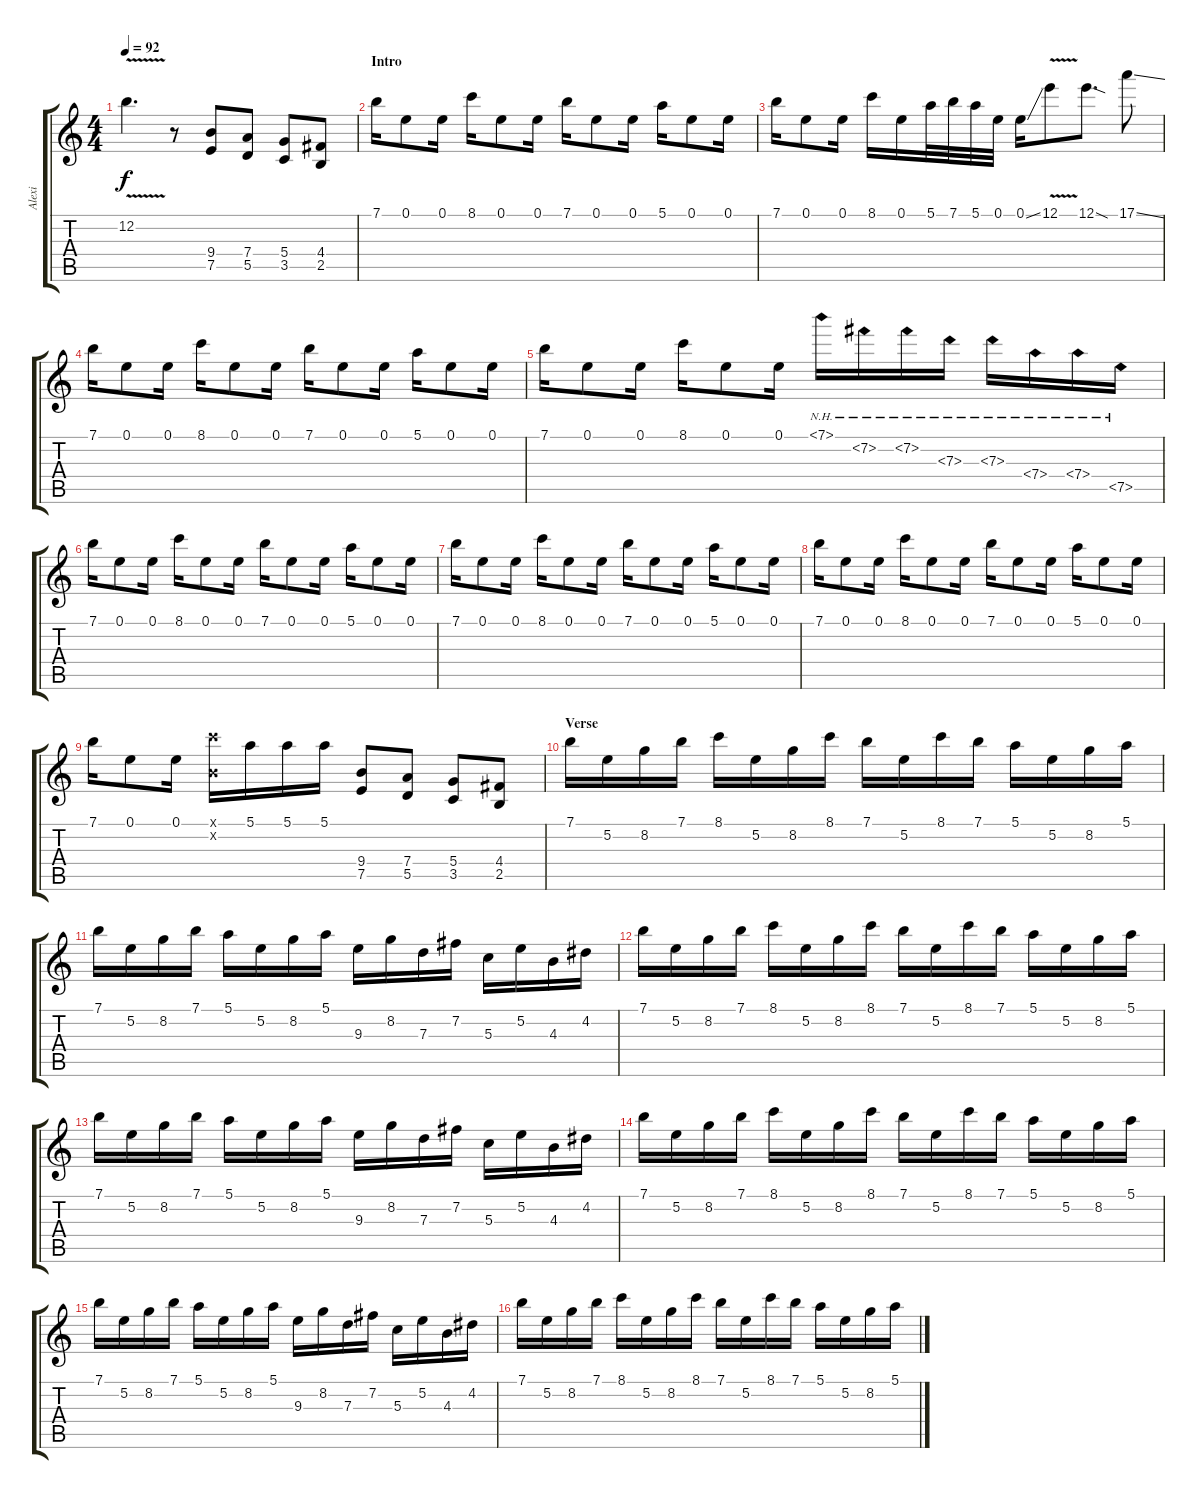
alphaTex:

\track ("Alexi" "Alexi") {instrument distortionguitar}
\staff {score tabs}
\tuning (E4 B3 G3 D3 A2 E2) {hide}
\ts (4 4)
\tempo 92
\clef g2
\ks c
12.2{v}.4{d dy f} r.8 (9.4 7.5).8 (7.4 5.5).8 (5.4 3.5).8 (4.4 2.5).8 |
\section ("" "Intro")
7.1.16 0.1.8 0.1.16 8.1.16 0.1.8 0.1.16 7.1.16 0.1.8 0.1.16 5.1.16 0.1.8 0.1.16 |
7.1.16 0.1.8 0.1.16 8.1.16 0.1.16 5.1.32 7.1.32 5.1.32 0.1.32 0.1{ss}.16 12.1{v}.8 12.1{sod}.8{d} 17.1{ss}.8 |
7.1.16 0.1.8 0.1.16 8.1.16 0.1.8 0.1.16 7.1.16 0.1.8 0.1.16 5.1.16 0.1.8 0.1.16 |
7.1.16 0.1.8 0.1.16 8.1.16 0.1.8 0.1.16 7.1{nh}.16 7.2{nh}.16 7.2{nh}.16 7.3{nh}.16 7.3{nh}.16 7.4{nh}.16 7.4{nh}.16 7.5{nh}.16 |
7.1.16 0.1.8 0.1.16 8.1.16 0.1.8 0.1.16 7.1.16 0.1.8 0.1.16 5.1.16 0.1.8 0.1.16 |
7.1.16 0.1.8 0.1.16 8.1.16 0.1.8 0.1.16 7.1.16 0.1.8 0.1.16 5.1.16 0.1.8 0.1.16 |
7.1.16 0.1.8 0.1.16 8.1.16 0.1.8 0.1.16 7.1.16 0.1.8 0.1.16 5.1.16 0.1.8 0.1.16 |
7.1.16 0.1.8 0.1.16 (8.1{x} 0.2{x}).16 5.1.16 5.1.16 5.1.16 (9.4 7.5).8 (7.4 5.5).8 (5.4 3.5).8 (4.4 2.5).8 |
\section ("" "Verse")
7.1.16 5.2.16 8.2.16 7.1.16 8.1.16 5.2.16 8.2.16 8.1.16 7.1.16 5.2.16 8.1.16 7.1.16 5.1.16 5.2.16 8.2.16 5.1.16 |
7.1.16 5.2.16 8.2.16 7.1.16 5.1.16 5.2.16 8.2.16 5.1.16 9.3.16 8.2.16 7.3.16 7.2.16 5.3.16 5.2.16 4.3.16 4.2.16 |
7.1.16 5.2.16 8.2.16 7.1.16 8.1.16 5.2.16 8.2.16 8.1.16 7.1.16 5.2.16 8.1.16 7.1.16 5.1.16 5.2.16 8.2.16 5.1.16 |
7.1.16 5.2.16 8.2.16 7.1.16 5.1.16 5.2.16 8.2.16 5.1.16 9.3.16 8.2.16 7.3.16 7.2.16 5.3.16 5.2.16 4.3.16 4.2.16 |
7.1.16 5.2.16 8.2.16 7.1.16 8.1.16 5.2.16 8.2.16 8.1.16 7.1.16 5.2.16 8.1.16 7.1.16 5.1.16 5.2.16 8.2.16 5.1.16 |
7.1.16 5.2.16 8.2.16 7.1.16 5.1.16 5.2.16 8.2.16 5.1.16 9.3.16 8.2.16 7.3.16 7.2.16 5.3.16 5.2.16 4.3.16 4.2.16 |
7.1.16 5.2.16 8.2.16 7.1.16 8.1.16 5.2.16 8.2.16 8.1.16 7.1.16 5.2.16 8.1.16 7.1.16 5.1.16 5.2.16 8.2.16 5.1.16
